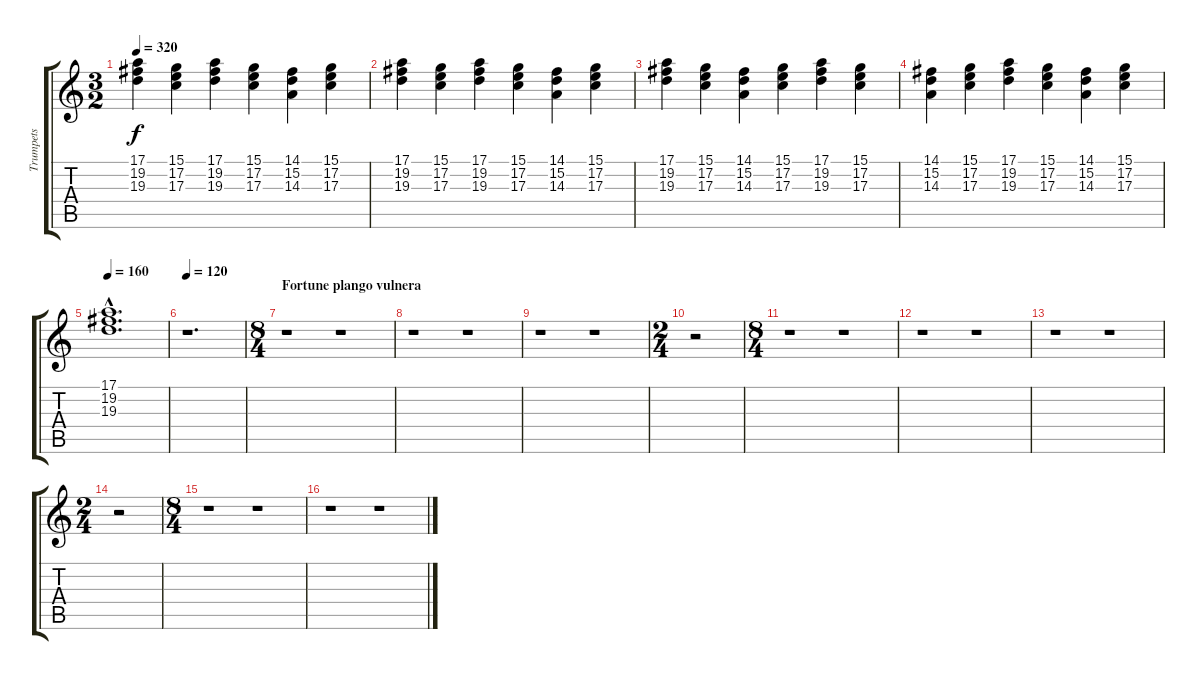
\track ("Trumpets" "Trumpets") {instrument trumpet}
\staff {score tabs}
\tuning (E4 B3 G3 D3 A2 E2) {hide}
\ts (3 2)
\tempo 320
\clef g2
\ks c
(17.1 19.2 19.3).4{dy f} (15.1 17.2 17.3).4 (17.1 19.2 19.3).4 (15.1 17.2 17.3).4 (14.1 15.2 14.3).4 (15.1 17.2 17.3).4 |
(17.1 19.2 19.3).4 (15.1 17.2 17.3).4 (17.1 19.2 19.3).4 (15.1 17.2 17.3).4 (14.1 15.2 14.3).4 (15.1 17.2 17.3).4 |
(17.1 19.2 19.3).4 (15.1 17.2 17.3).4 (14.1 15.2 14.3).4 (15.1 17.2 17.3).4 (17.1 19.2 19.3).4 (15.1 17.2 17.3).4 |
(14.1 15.2 14.3).4 (15.1 17.2 17.3).4 (17.1 19.2 19.3).4 (15.1 17.2 17.3).4 (14.1 15.2 14.3).4 (15.1 17.2 17.3).4 |
\tempo 160
(17.1{hac} 19.2{hac} 19.3{hac}).1{d} |
\tempo 120
r.1{d} |
\ts (8 4)
\section ("" "Fortune plango vulnera")
r.1 r.1 |
r.1 r.1 |
r.1 r.1 |
\ts (2 4)
r.2 |
\ts (8 4)
r.1 r.1 |
r.1 r.1 |
r.1 r.1 |
\ts (2 4)
r.2 |
\ts (8 4)
r.1 r.1 |
r.1 r.1
